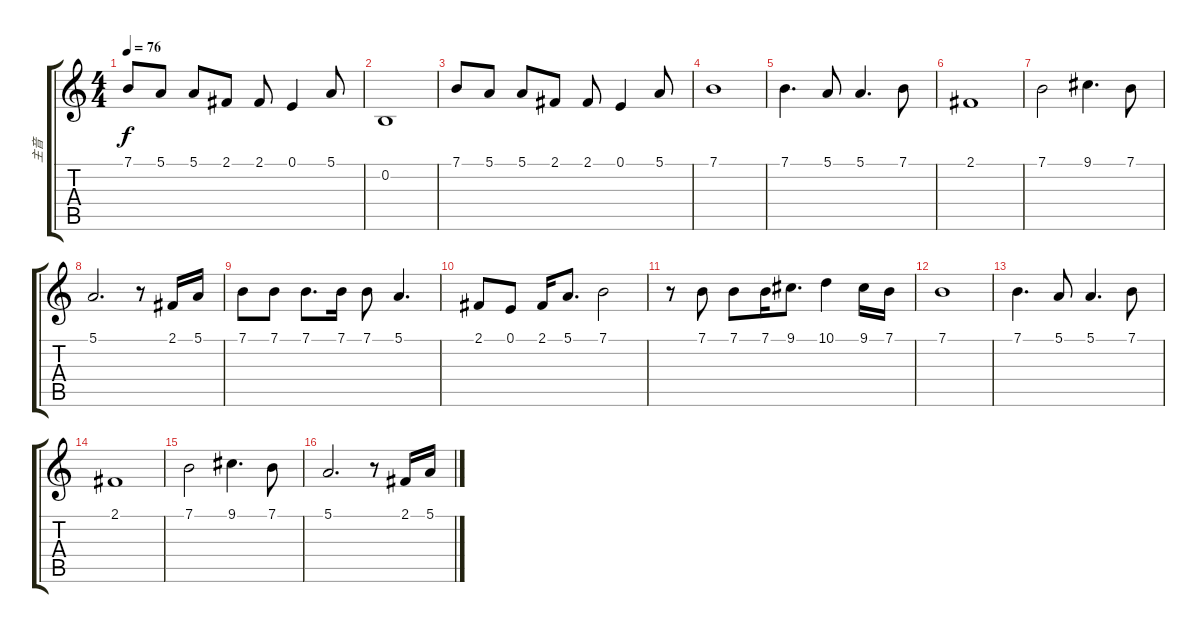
\track ("主音" "主音") {instrument voiceoohs}
\staff {score tabs}
\tuning (E4 B3 G3 D3 A2 E2) {hide}
\ts (4 4)
\tempo 76
\clef g2
\ks c
7.1.8{dy f} 5.1.8 5.1.8 2.1.8 2.1.8 0.1.4 5.1.8 |
0.2.1 |
7.1.8 5.1.8 5.1.8 2.1.8 2.1.8 0.1.4 5.1.8 |
7.1.1 |
7.1.4{d} 5.1.8 5.1.4{d} 7.1.8 |
2.1.1 |
7.1.2 9.1.4{d} 7.1.8 |
5.1.2{d} r.8 2.1.16 5.1.16 |
7.1.8 7.1.8 7.1.8{d} 7.1.16 7.1.8 5.1.4{d} |
2.1.8 0.1.8 2.1.16 5.1.8{d} 7.1.2 |
r.8 7.1.8 7.1.8 7.1.16 9.1.8{d} 10.1.4 9.1.16 7.1.16 |
7.1.1 |
7.1.4{d} 5.1.8 5.1.4{d} 7.1.8 |
2.1.1 |
7.1.2 9.1.4{d} 7.1.8 |
5.1.2{d} r.8 2.1.16 5.1.16
